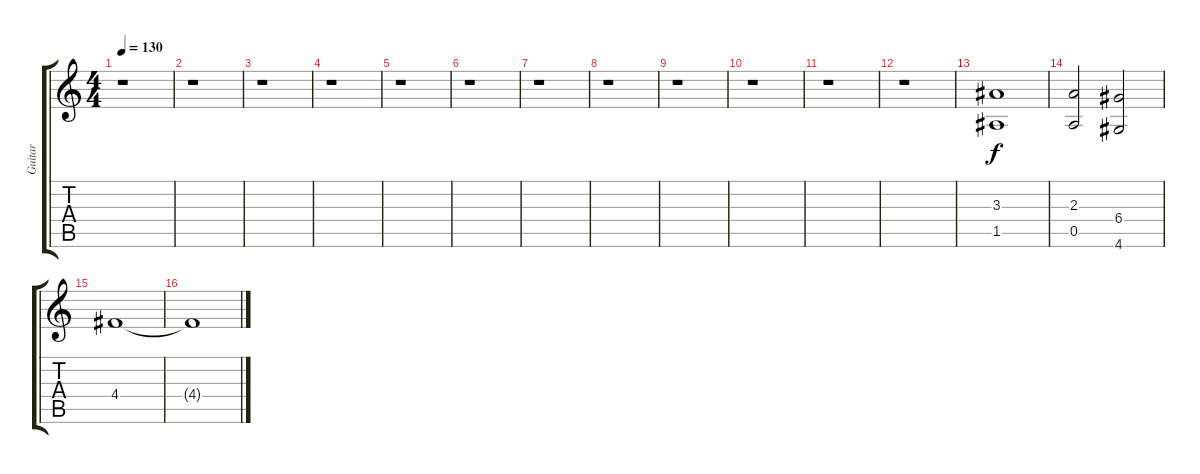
\track ("Guitar" "Guitar") {instrument distortionguitar}
\staff {score tabs}
\tuning (E4 B3 G3 D3 A2 E2) {hide}
\ts (4 4)
\tempo 130
\clef g2
\ks c
r.1{dy f} |
r.1 |
r.1 |
r.1 |
r.1 |
r.1 |
r.1 |
r.1 |
r.1 |
r.1 |
r.1 |
r.1 |
(3.3 1.5).1 |
(2.3 0.5).2 (6.4 4.6).2 |
4.4.1 |
4.4{t}.1
